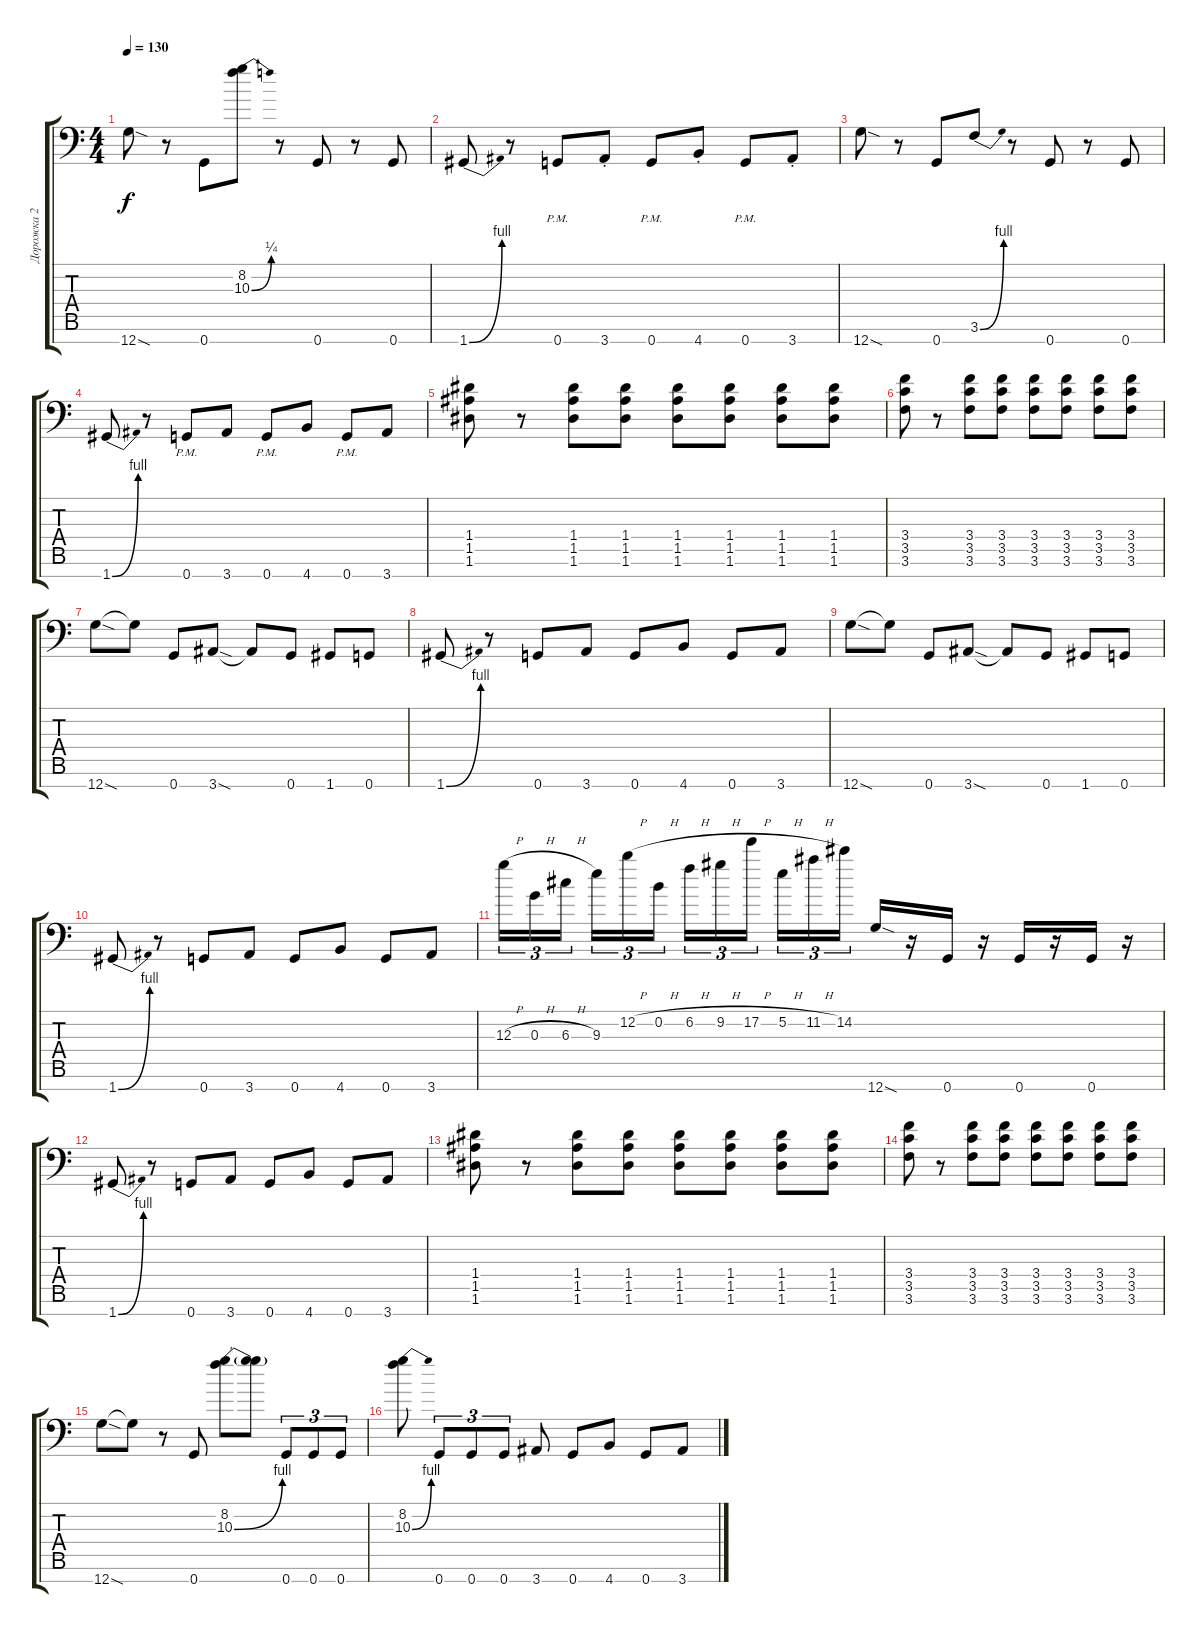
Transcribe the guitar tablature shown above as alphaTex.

\track ("Дорожка 2" "Дорожка 2") {instrument distortionguitar}
\staff {score tabs}
\tuning (E4 B3 G3 D3 A2 D2 G1) {hide}
\ts (4 4)
\tempo 130
\clef f4
\ks c
12.7{sod}.8{dy f} r.8 0.7.8 (8.2 10.3{be (bend 0 0 60 1)}).8 r.8 0.7.8 r.8 0.7.8 |
1.7{be (bend 0 0 60 4)}.8 r.8 0.7{pm}.8 3.7{st}.8 0.7{pm}.8 4.7{st}.8 0.7{pm}.8 3.7{st}.8 |
12.7{sod}.8 r.8 0.7.8 3.6{be (bend 0 0 60 4)}.8 r.8 0.7.8 r.8 0.7.8 |
1.7{be (bend 0 0 60 4)}.8 r.8 0.7{pm}.8 3.7.8 0.7{pm}.8 4.7.8 0.7{pm}.8 3.7.8 |
(1.4 1.5 1.6).8 r.8 (1.4 1.5 1.6).8 (1.4 1.5 1.6).8 (1.4 1.5 1.6).8 (1.4 1.5 1.6).8 (1.4 1.5 1.6).8 (1.4 1.5 1.6).8 |
(3.4 3.5 3.6).8 r.8 (3.4 3.5 3.6).8 (3.4 3.5 3.6).8 (3.4 3.5 3.6).8 (3.4 3.5 3.6).8 (3.4 3.5 3.6).8 (3.4 3.5 3.6).8 |
12.7{sod}.8 12.7{t}.8 0.7.8 3.7{sod}.8 3.7{t}.8 0.7.8 1.7.8 0.7.8 |
1.7{be (bend 0 0 60 4)}.8 r.8 0.7.8 3.7.8 0.7.8 4.7.8 0.7.8 3.7.8 |
12.7{sod}.8 12.7{t}.8 0.7.8 3.7{sod}.8 3.7{t}.8 0.7.8 1.7.8 0.7.8 |
1.7{be (bend 0 0 60 4)}.8 r.8 0.7.8 3.7.8 0.7.8 4.7.8 0.7.8 3.7.8 |
12.3{h}.16{tu (3 2)} 0.3{h}.16{tu (3 2)} 6.3{h}.16{tu (3 2) beam splitsecondary} 9.3.16{tu (3 2)} 12.2{h}.16{tu (3 2)} 0.2{h}.16{tu (3 2)} 6.2{h}.16{tu (3 2)} 9.2{h}.16{tu (3 2)} 17.2{h}.16{tu (3 2) beam splitsecondary} 5.2{h}.16{tu (3 2)} 11.2{h}.16{tu (3 2)} 14.2.16{tu (3 2)} 12.7{sod}.16 r.16 0.7.16 r.16 0.7.16 r.16 0.7.16 r.16 |
1.7{be (bend 0 0 60 4)}.8 r.8 0.7.8 3.7.8 0.7.8 4.7.8 0.7.8 3.7.8 |
(1.4 1.5 1.6).8 r.8 (1.4 1.5 1.6).8 (1.4 1.5 1.6).8 (1.4 1.5 1.6).8 (1.4 1.5 1.6).8 (1.4 1.5 1.6).8 (1.4 1.5 1.6).8 |
(3.4 3.5 3.6).8 r.8 (3.4 3.5 3.6).8 (3.4 3.5 3.6).8 (3.4 3.5 3.6).8 (3.4 3.5 3.6).8 (3.4 3.5 3.6).8 (3.4 3.5 3.6).8 |
12.7{sod}.8 12.7{t}.8 r.8 0.7.8 (8.2 10.3{be (bend 0 0 60 4)}).8 (8.2{t} 10.3{t}).8 0.7.8{tu (3 2)} 0.7.8{tu (3 2)} 0.7.8{tu (3 2)} |
(8.2 10.3{be (bend 0 0 60 4)}).8 0.7.8{tu (3 2)} 0.7.8{tu (3 2)} 0.7.8{tu (3 2)} 3.7.8 0.7.8 4.7.8 0.7.8 3.7.8
